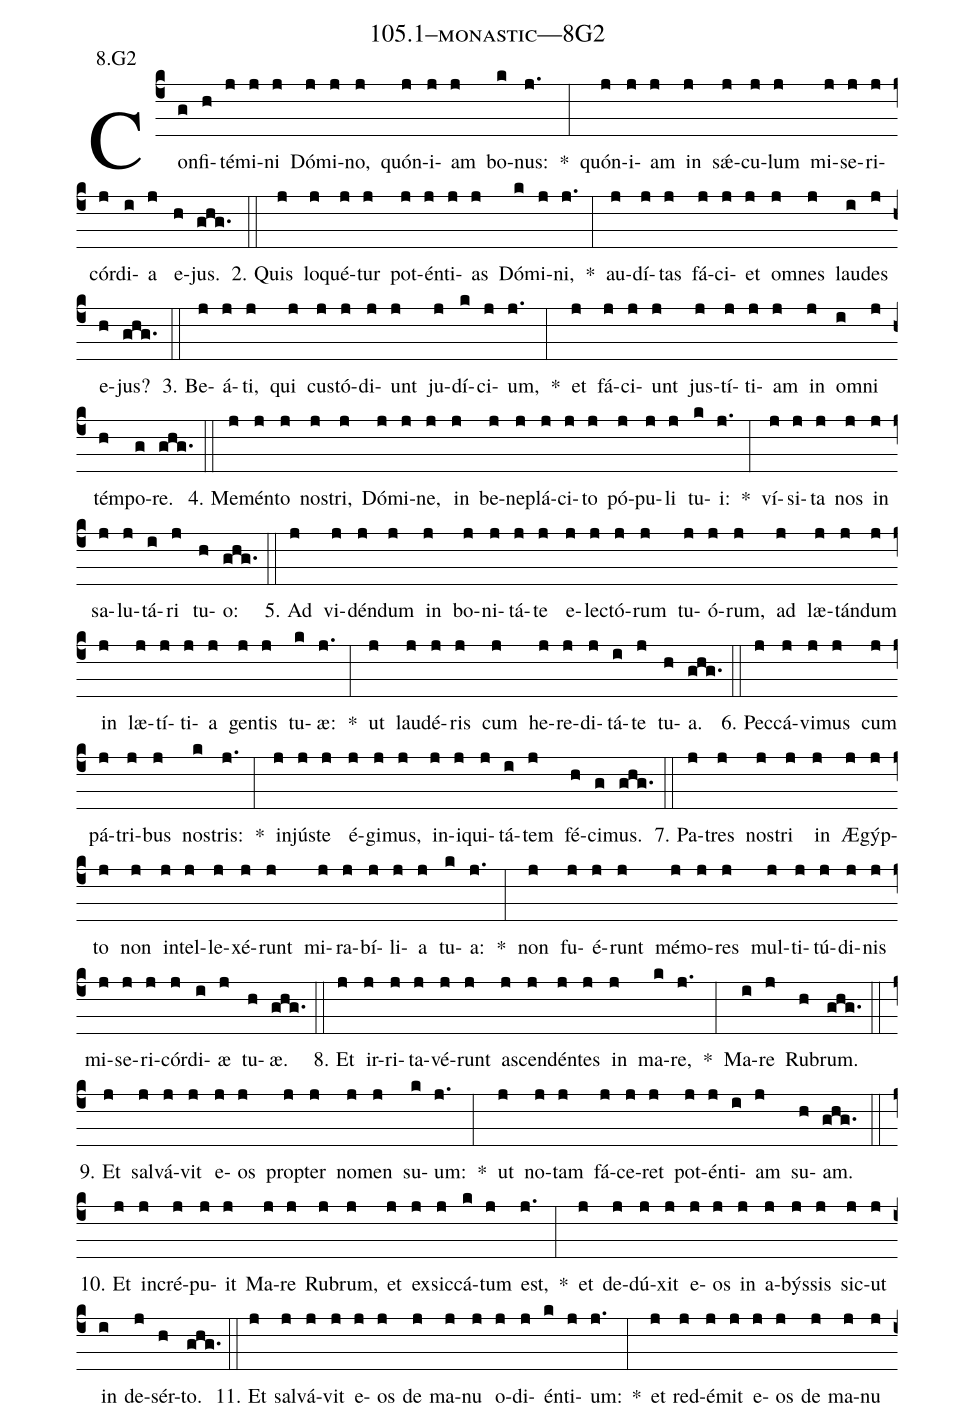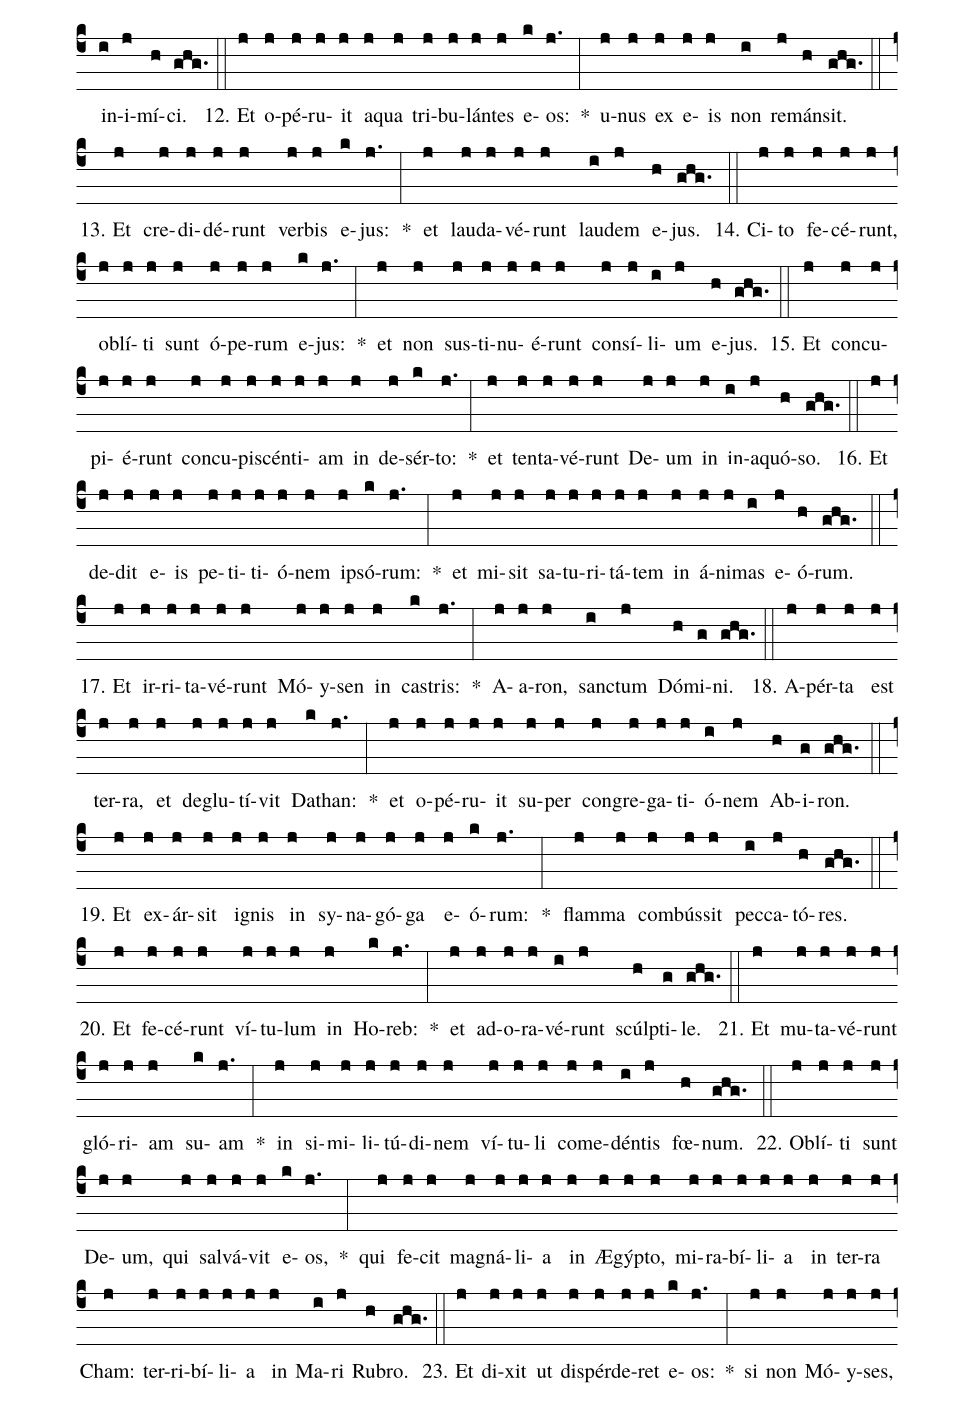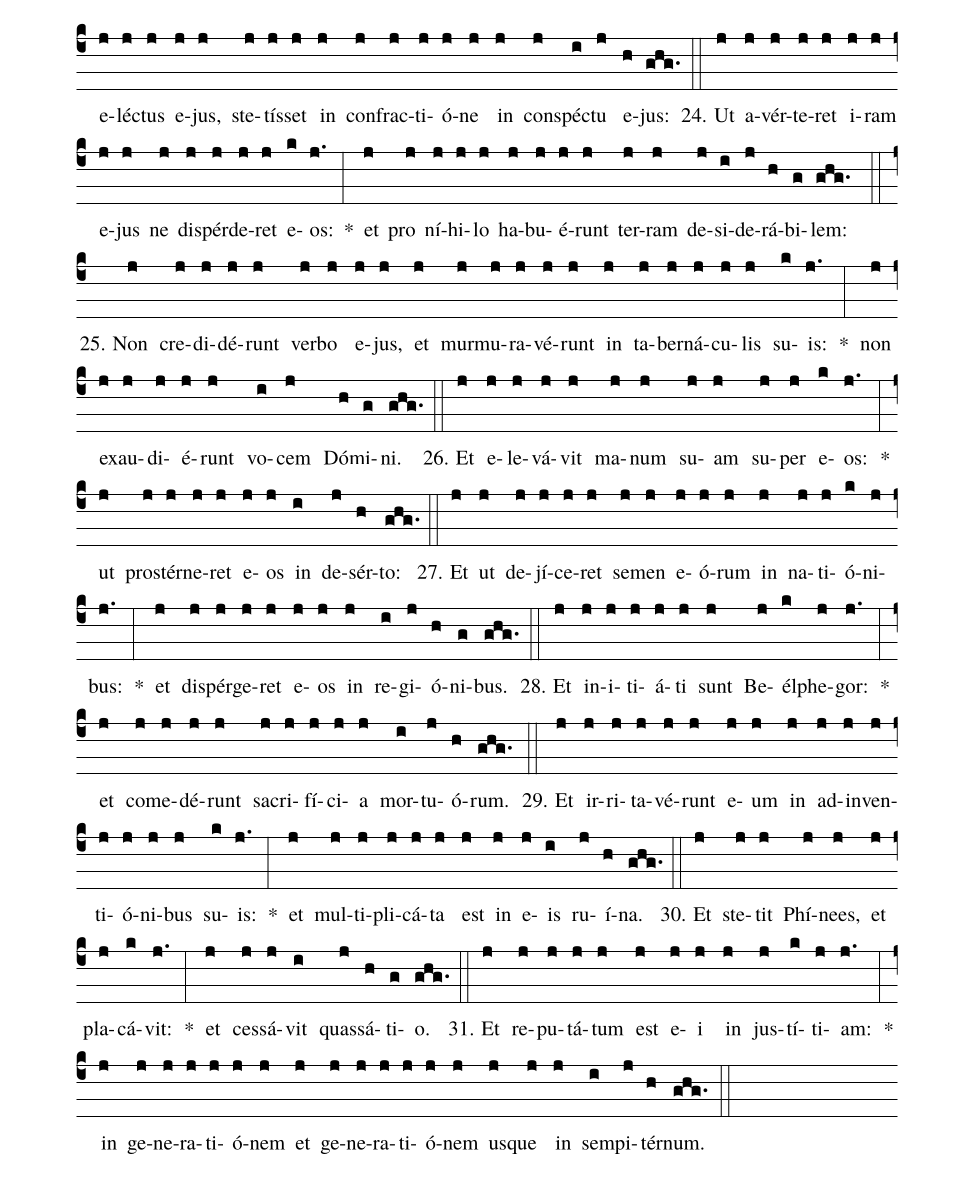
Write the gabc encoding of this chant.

name: 105.1--monastic---8G2;
annotation: 8.G2;
%%
(c4)Con(g)fi(h)té(j)mi(j)ni(j) Dó(j)mi(j)no,(j) quón(j)i(j)am(j) bo(k)nus:(j.) *(:) quón(j)i(j)am(j) in(j) sǽ(j)cu(j)lum(j) mi(j)se(j)ri(j)cór(j)di(i)a(j) e(h)jus.(ghg.) (::)
2. Quis(j) lo(j)qué(j)tur(j) pot(j)én(j)ti(j)as(j) Dó(k)mi(j)ni,(j.) *(:) au(j)dí(j)tas(j) fá(j)ci(j)et(j) om(j)nes(j) lau(i)des(j) e(h)jus?(ghg.) (::)
3. Be(j)á(j)ti,(j) qui(j) cus(j)tó(j)di(j)unt(j) ju(j)dí(k)ci(j)um,(j.) *(:) et(j) fá(j)ci(j)unt(j) jus(j)tí(j)ti(j)am(j) in(j) om(i)ni(j) tém(h)po(g)re.(ghg.) (::)
4. Me(j)mén(j)to(j) nos(j)tri,(j) Dó(j)mi(j)ne,(j) in(j) be(j)ne(j)plá(j)ci(j)to(j) pó(j)pu(j)li(j) tu(k)i:(j.) *(:) ví(j)si(j)ta(j) nos(j) in(j) sa(j)lu(j)tá(i)ri(j) tu(h)o:(ghg.) (::)
5. Ad(j) vi(j)dén(j)dum(j) in(j) bo(j)ni(j)tá(j)te(j) e(j)lec(j)tó(j)rum(j) tu(j)ó(j)rum,(j) ad(j) læ(j)tán(j)dum(j) in(j) læ(j)tí(j)ti(j)a(j) gen(j)tis(j) tu(k)æ:(j.) *(:) ut(j) lau(j)dé(j)ris(j) cum(j) he(j)re(j)di(j)tá(i)te(j) tu(h)a.(ghg.) (::)
6. Pec(j)cá(j)vi(j)mus(j) cum(j) pá(j)tri(j)bus(j) nos(k)tris:(j.) *(:) in(j)jús(j)te(j) é(j)gi(j)mus,(j) in(j)i(j)qui(j)tá(i)tem(j) fé(h)ci(g)mus.(ghg.) (::)
7. Pa(j)tres(j) nos(j)tri(j) in(j) Æ(j)gýp(j)to(j) non(j) in(j)tel(j)le(j)xé(j)runt(j) mi(j)ra(j)bí(j)li(j)a(j) tu(k)a:(j.) *(:) non(j) fu(j)é(j)runt(j) mé(j)mo(j)res(j) mul(j)ti(j)tú(j)di(j)nis(j) mi(j)se(j)ri(j)cór(j)di(i)æ(j) tu(h)æ.(ghg.) (::)
8. Et(j) ir(j)ri(j)ta(j)vé(j)runt(j) a(j)scen(j)dén(j)tes(j) in(j) ma(k)re,(j.) *(:) Ma(i)re(j) Ru(h)brum.(ghg.) (::)
9. Et(j) sal(j)vá(j)vit(j) e(j)os(j) prop(j)ter(j) no(j)men(j) su(k)um:(j.) *(:) ut(j) no(j)tam(j) fá(j)ce(j)ret(j) pot(j)én(j)ti(i)am(j) su(h)am.(ghg.) (::)
10. Et(j) in(j)cré(j)pu(j)it(j) Ma(j)re(j) Ru(j)brum,(j) et(j) ex(j)sic(j)cá(k)tum(j) est,(j.) *(:) et(j) de(j)dú(j)xit(j) e(j)os(j) in(j) a(j)býs(j)sis(j) sic(j)ut(j) in(i) de(j)sér(h)to.(ghg.) (::)
11. Et(j) sal(j)vá(j)vit(j) e(j)os(j) de(j) ma(j)nu(j) o(j)di(j)én(k)ti(j)um:(j.) *(:) et(j) red(j)é(j)mit(j) e(j)os(j) de(j) ma(j)nu(j) in(i)i(j)mí(h)ci.(ghg.) (::)
12. Et(j) o(j)pé(j)ru(j)it(j) a(j)qua(j) tri(j)bu(j)lán(j)tes(j) e(k)os:(j.) *(:) u(j)nus(j) ex(j) e(j)is(j) non(i) re(j)mán(h)sit.(ghg.) (::)
13. Et(j) cre(j)di(j)dé(j)runt(j) ver(j)bis(j) e(k)jus:(j.) *(:) et(j) lau(j)da(j)vé(j)runt(j) lau(i)dem(j) e(h)jus.(ghg.) (::)
14. Ci(j)to(j) fe(j)cé(j)runt,(j) ob(j)lí(j)ti(j) sunt(j) ó(j)pe(j)rum(j) e(k)jus:(j.) *(:) et(j) non(j) sus(j)ti(j)nu(j)é(j)runt(j) con(j)sí(j)li(i)um(j) e(h)jus.(ghg.) (::)
15. Et(j) con(j)cu(j)pi(j)é(j)runt(j) con(j)cu(j)pi(j)scén(j)ti(j)am(j) in(j) de(j)sér(k)to:(j.) *(:) et(j) ten(j)ta(j)vé(j)runt(j) De(j)um(j) in(j) in(i)a(j)quó(h)so.(ghg.) (::)
16. Et(j) de(j)dit(j) e(j)is(j) pe(j)ti(j)ti(j)ó(j)nem(j) ip(j)só(k)rum:(j.) *(:) et(j) mi(j)sit(j) sa(j)tu(j)ri(j)tá(j)tem(j) in(j) á(j)ni(j)mas(i) e(j)ó(h)rum.(ghg.) (::)
17. Et(j) ir(j)ri(j)ta(j)vé(j)runt(j) Mó(j)y(j)sen(j) in(j) cas(k)tris:(j.) *(:) A(j)a(j)ron,(j) sanc(i)tum(j) Dó(h)mi(g)ni.(ghg.) (::)
18. A(j)pér(j)ta(j) est(j) ter(j)ra,(j) et(j) de(j)glu(j)tí(j)vit(j) Da(k)than:(j.) *(:) et(j) o(j)pé(j)ru(j)it(j) su(j)per(j) con(j)gre(j)ga(j)ti(j)ó(i)nem(j) Ab(h)i(g)ron.(ghg.) (::)
19. Et(j) ex(j)ár(j)sit(j) i(j)gnis(j) in(j) sy(j)na(j)gó(j)ga(j) e(j)ó(k)rum:(j.) *(:) flam(j)ma(j) com(j)bús(j)sit(j) pec(i)ca(j)tó(h)res.(ghg.) (::)
20. Et(j) fe(j)cé(j)runt(j) ví(j)tu(j)lum(j) in(j) Ho(k)reb:(j.) *(:) et(j) ad(j)o(j)ra(j)vé(i)runt(j) scúlp(h)ti(g)le.(ghg.) (::)
21. Et(j) mu(j)ta(j)vé(j)runt(j) gló(j)ri(j)am(j) su(k)am(j.) *(:) in(j) si(j)mi(j)li(j)tú(j)di(j)nem(j) ví(j)tu(j)li(j) com(j)e(j)dén(i)tis(j) fœ(h)num.(ghg.) (::)
22. Ob(j)lí(j)ti(j) sunt(j) De(j)um,(j) qui(j) sal(j)vá(j)vit(j) e(k)os,(j.) *(:) qui(j) fe(j)cit(j) ma(j)gná(j)li(j)a(j) in(j) Æ(j)gýp(j)to,(j) mi(j)ra(j)bí(j)li(j)a(j) in(j) ter(j)ra(j) Cham:(j) ter(j)ri(j)bí(j)li(j)a(j) in(j) Ma(i)ri(j) Ru(h)bro.(ghg.) (::)
23. Et(j) di(j)xit(j) ut(j) dis(j)pér(j)de(j)ret(j) e(k)os:(j.) *(:) si(j) non(j) Mó(j)y(j)ses,(j) e(j)léc(j)tus(j) e(j)jus,(j) ste(j)tís(j)set(j) in(j) con(j)frac(j)ti(j)ó(j)ne(j) in(j) con(j)spéc(i)tu(j) e(h)jus:(ghg.) (::)
24. Ut(j) a(j)vér(j)te(j)ret(j) i(j)ram(j) e(j)jus(j) ne(j) dis(j)pér(j)de(j)ret(j) e(k)os:(j.) *(:) et(j) pro(j) ní(j)hi(j)lo(j) ha(j)bu(j)é(j)runt(j) ter(j)ram(j) de(j)si(i)de(j)rá(h)bi(g)lem:(ghg.) (::)
25. Non(j) cre(j)di(j)dé(j)runt(j) ver(j)bo(j) e(j)jus,(j) et(j) mur(j)mu(j)ra(j)vé(j)runt(j) in(j) ta(j)ber(j)ná(j)cu(j)lis(j) su(k)is:(j.) *(:) non(j) ex(j)au(j)di(j)é(j)runt(j) vo(i)cem(j) Dó(h)mi(g)ni.(ghg.) (::)
26. Et(j) e(j)le(j)vá(j)vit(j) ma(j)num(j) su(j)am(j) su(j)per(j) e(k)os:(j.) *(:) ut(j) pro(j)stér(j)ne(j)ret(j) e(j)os(j) in(i) de(j)sér(h)to:(ghg.) (::)
27. Et(j) ut(j) de(j)jí(j)ce(j)ret(j) se(j)men(j) e(j)ó(j)rum(j) in(j) na(j)ti(j)ó(k)ni(j)bus:(j.) *(:) et(j) di(j)spér(j)ge(j)ret(j) e(j)os(j) in(j) re(i)gi(j)ó(h)ni(g)bus.(ghg.) (::)
28. Et(j) in(j)i(j)ti(j)á(j)ti(j) sunt(j) Be(j)él(k)phe(j)gor:(j.) *(:) et(j) com(j)e(j)dé(j)runt(j) sa(j)cri(j)fí(j)ci(j)a(j) mor(i)tu(j)ó(h)rum.(ghg.) (::)
29. Et(j) ir(j)ri(j)ta(j)vé(j)runt(j) e(j)um(j) in(j) ad(j)in(j)ven(j)ti(j)ó(j)ni(j)bus(j) su(k)is:(j.) *(:) et(j) mul(j)ti(j)pli(j)cá(j)ta(j) est(j) in(j) e(j)is(i) ru(j)í(h)na.(ghg.) (::)
30. Et(j) ste(j)tit(j) Phí(j)nees,(j) et(j) pla(j)cá(k)vit:(j.) *(:) et(j) ces(j)sá(j)vit(i) quas(j)sá(h)ti(g)o.(ghg.) (::)
31. Et(j) re(j)pu(j)tá(j)tum(j) est(j) e(j)i(j) in(j) jus(j)tí(k)ti(j)am:(j.) *(:) in(j) ge(j)ne(j)ra(j)ti(j)ó(j)nem(j) et(j) ge(j)ne(j)ra(j)ti(j)ó(j)nem(j) us(j)que(j) in(j) sem(i)pi(j)tér(h)num.(ghg.) (::)
